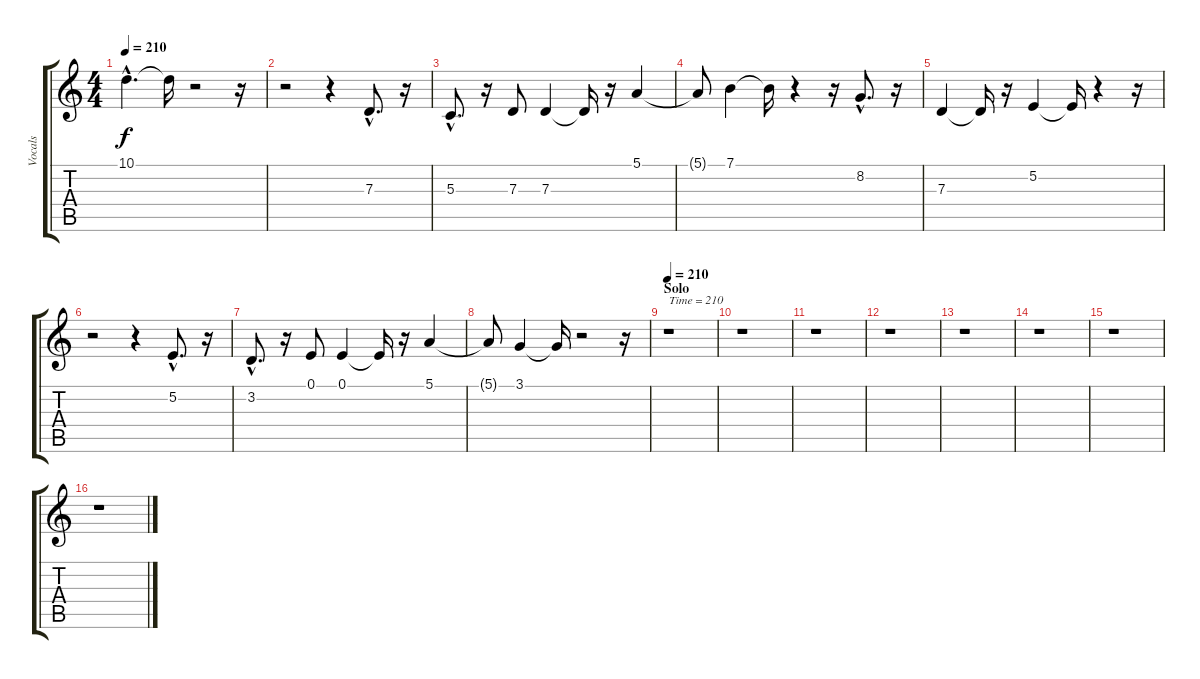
\track ("Vocals" "Vocals") {instrument choiraahs}
\staff {score tabs}
\tuning (E4 B3 G3 D3 A2 E2) {hide}
\ts (4 4)
\tempo 210
\clef g2
\ks c
10.1{hac}.4{d dy f} 10.1{t}.16 r.2 r.16 |
r.2 r.4 7.3{hac}.8{d} r.16 |
5.3{hac}.8{d} r.16 7.3.8 7.3.4 7.3{t}.16 r.16 5.1.4 |
5.1{t}.8 7.1.4 7.1{t}.16 r.4 r.16 8.2{hac}.8{d} r.16 |
7.3.4 7.3{t}.16 r.16 5.2.4 5.2{t}.16 r.4 r.16 |
r.2 r.4 5.2{hac}.8{d} r.16 |
3.2{hac}.8{d} r.16 0.1.8 0.1.4 0.1{t}.16 r.16 5.1.4 |
5.1{t}.8 3.1.4 3.1{t}.16 r.2 r.16 |
\section ("" "Solo")
\tempo 210
r.1{txt "Time = 210"} |
r.1 |
r.1 |
r.1 |
r.1 |
r.1 |
r.1 |
r.1
